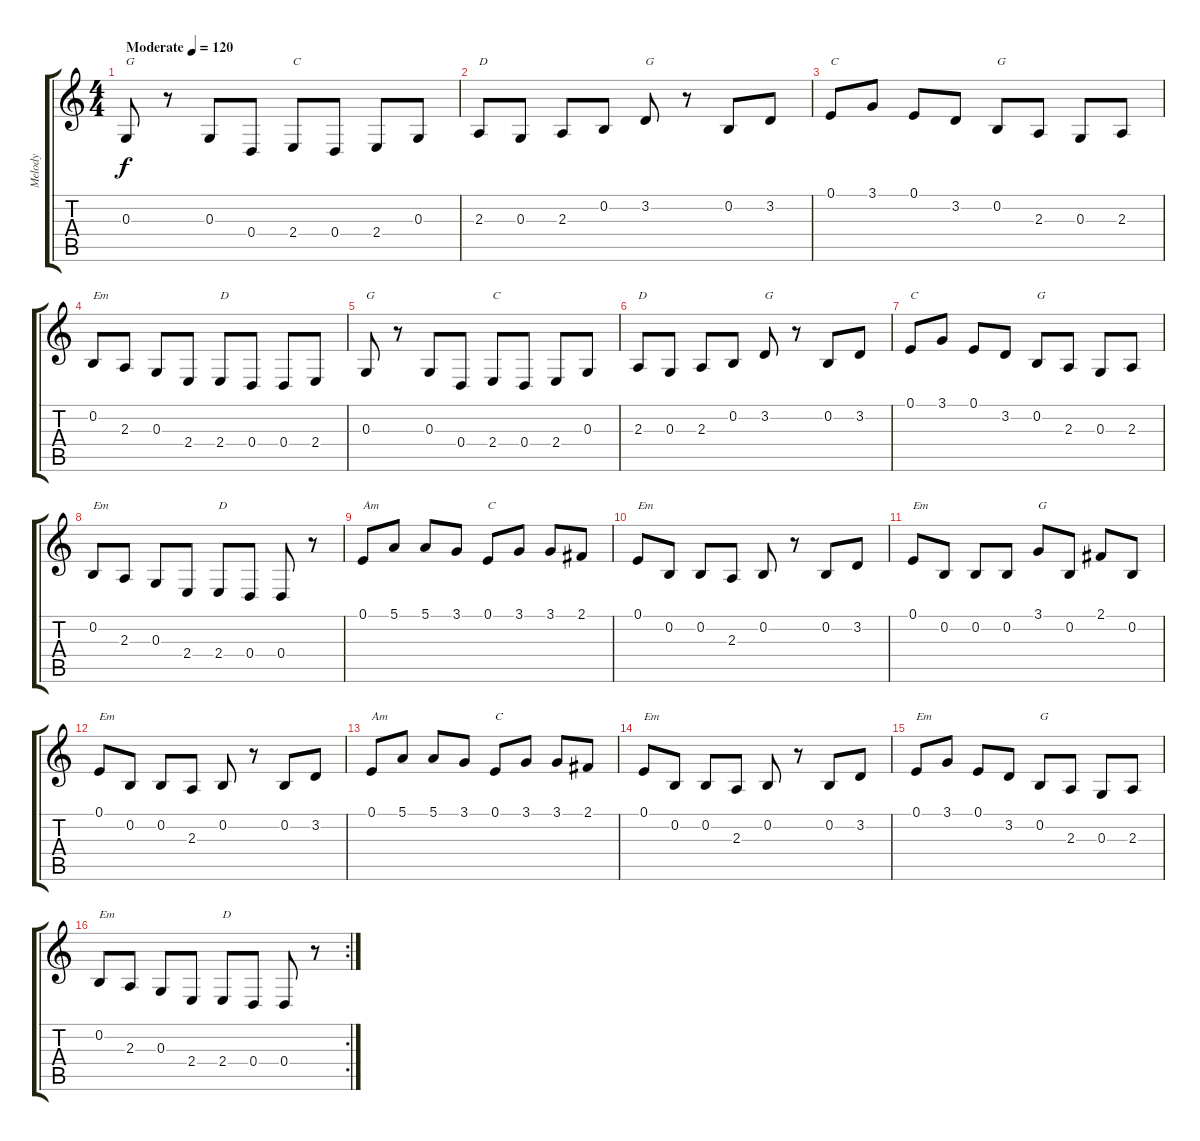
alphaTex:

\track ("Melody" "Melody") {instrument stringensemble1}
\staff {score tabs}
\tuning (E4 B3 G3 D3 A2 E2) {hide}
\ts (4 4)
\tempo (120 "Moderate")
\clef g2
\ks c
0.3.8{txt "G" dy f instrument stringensemble1} r.8 0.3.8 0.4.8 2.4.8{txt "C"} 0.4.8 2.4.8 0.3.8 |
2.3.8{txt "D"} 0.3.8 2.3.8 0.2.8 3.2.8{txt "G"} r.8 0.2.8 3.2.8 |
0.1.8{txt "C"} 3.1.8 0.1.8 3.2.8 0.2.8{txt "G"} 2.3.8 0.3.8 2.3.8 |
0.2.8{txt "Em"} 2.3.8 0.3.8 2.4.8 2.4.8{txt "D"} 0.4.8 0.4.8 2.4.8 |
0.3.8{txt "G"} r.8 0.3.8 0.4.8 2.4.8{txt "C"} 0.4.8 2.4.8 0.3.8 |
2.3.8{txt "D"} 0.3.8 2.3.8 0.2.8 3.2.8{txt "G"} r.8 0.2.8 3.2.8 |
0.1.8{txt "C"} 3.1.8 0.1.8 3.2.8 0.2.8{txt "G"} 2.3.8 0.3.8 2.3.8 |
0.2.8{txt "Em"} 2.3.8 0.3.8 2.4.8 2.4.8{txt "D"} 0.4.8 0.4.8 r.8 |
0.1.8{txt "Am"} 5.1.8 5.1.8 3.1.8 0.1.8{txt "C"} 3.1.8 3.1.8 2.1.8 |
0.1.8{txt "Em"} 0.2.8 0.2.8 2.3.8 0.2.8 r.8 0.2.8 3.2.8 |
0.1.8{txt "Em"} 0.2.8 0.2.8 0.2.8 3.1.8{txt "G"} 0.2.8 2.1.8 0.2.8 |
0.1.8{txt "Em"} 0.2.8 0.2.8 2.3.8 0.2.8 r.8 0.2.8 3.2.8 |
0.1.8{txt "Am"} 5.1.8 5.1.8 3.1.8 0.1.8{txt "C"} 3.1.8 3.1.8 2.1.8 |
0.1.8{txt "Em"} 0.2.8 0.2.8 2.3.8 0.2.8 r.8 0.2.8 3.2.8 |
0.1.8{txt "Em"} 3.1.8 0.1.8 3.2.8 0.2.8{txt "G"} 2.3.8 0.3.8 2.3.8 |
\rc 2
0.2.8{txt "Em"} 2.3.8 0.3.8 2.4.8 2.4.8{txt "D"} 0.4.8 0.4.8 r.8
